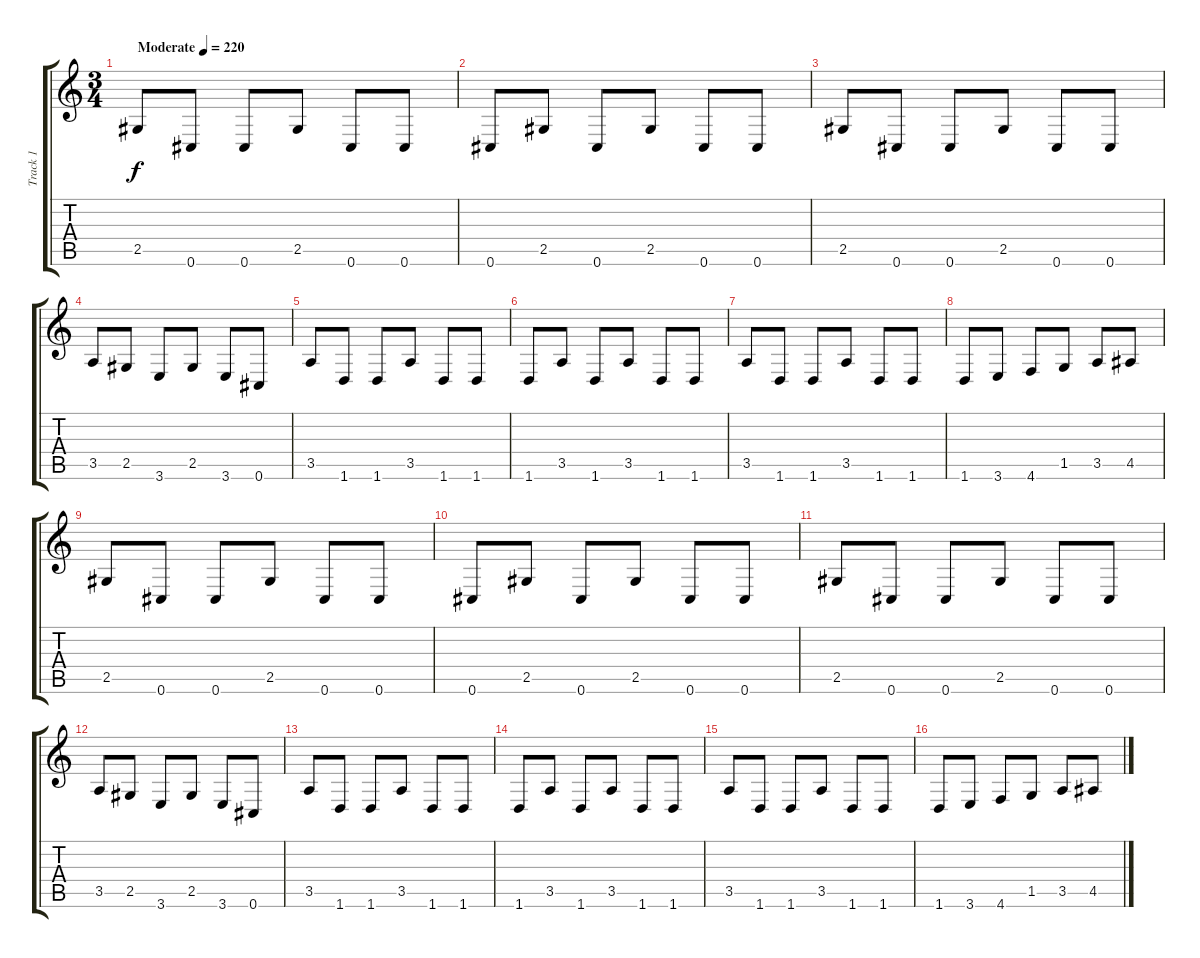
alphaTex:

\track ("Track 1" "Track 1") {instrument overdrivenguitar}
\staff {score tabs}
\tuning (Db4 Ab3 E3 B2 Gb2 Db2) {hide}
\ts (3 4)
\tempo (220 "Moderate")
\clef g2
\ks c
2.5.8{dy f instrument overdrivenguitar} 0.6.8 0.6.8 2.5.8 0.6.8 0.6.8 |
0.6.8 2.5.8 0.6.8 2.5.8 0.6.8 0.6.8 |
2.5.8 0.6.8 0.6.8 2.5.8 0.6.8 0.6.8 |
3.5.8 2.5.8 3.6.8 2.5.8 3.6.8 0.6.8 |
3.5.8 1.6.8 1.6.8 3.5.8 1.6.8 1.6.8 |
1.6.8 3.5.8 1.6.8 3.5.8 1.6.8 1.6.8 |
3.5.8 1.6.8 1.6.8 3.5.8 1.6.8 1.6.8 |
1.6.8 3.6.8 4.6.8 1.5.8 3.5.8 4.5.8 |
2.5.8 0.6.8 0.6.8 2.5.8 0.6.8 0.6.8 |
0.6.8 2.5.8 0.6.8 2.5.8 0.6.8 0.6.8 |
2.5.8 0.6.8 0.6.8 2.5.8 0.6.8 0.6.8 |
3.5.8 2.5.8 3.6.8 2.5.8 3.6.8 0.6.8 |
3.5.8 1.6.8 1.6.8 3.5.8 1.6.8 1.6.8 |
1.6.8 3.5.8 1.6.8 3.5.8 1.6.8 1.6.8 |
3.5.8 1.6.8 1.6.8 3.5.8 1.6.8 1.6.8 |
1.6.8 3.6.8 4.6.8 1.5.8 3.5.8 4.5.8
